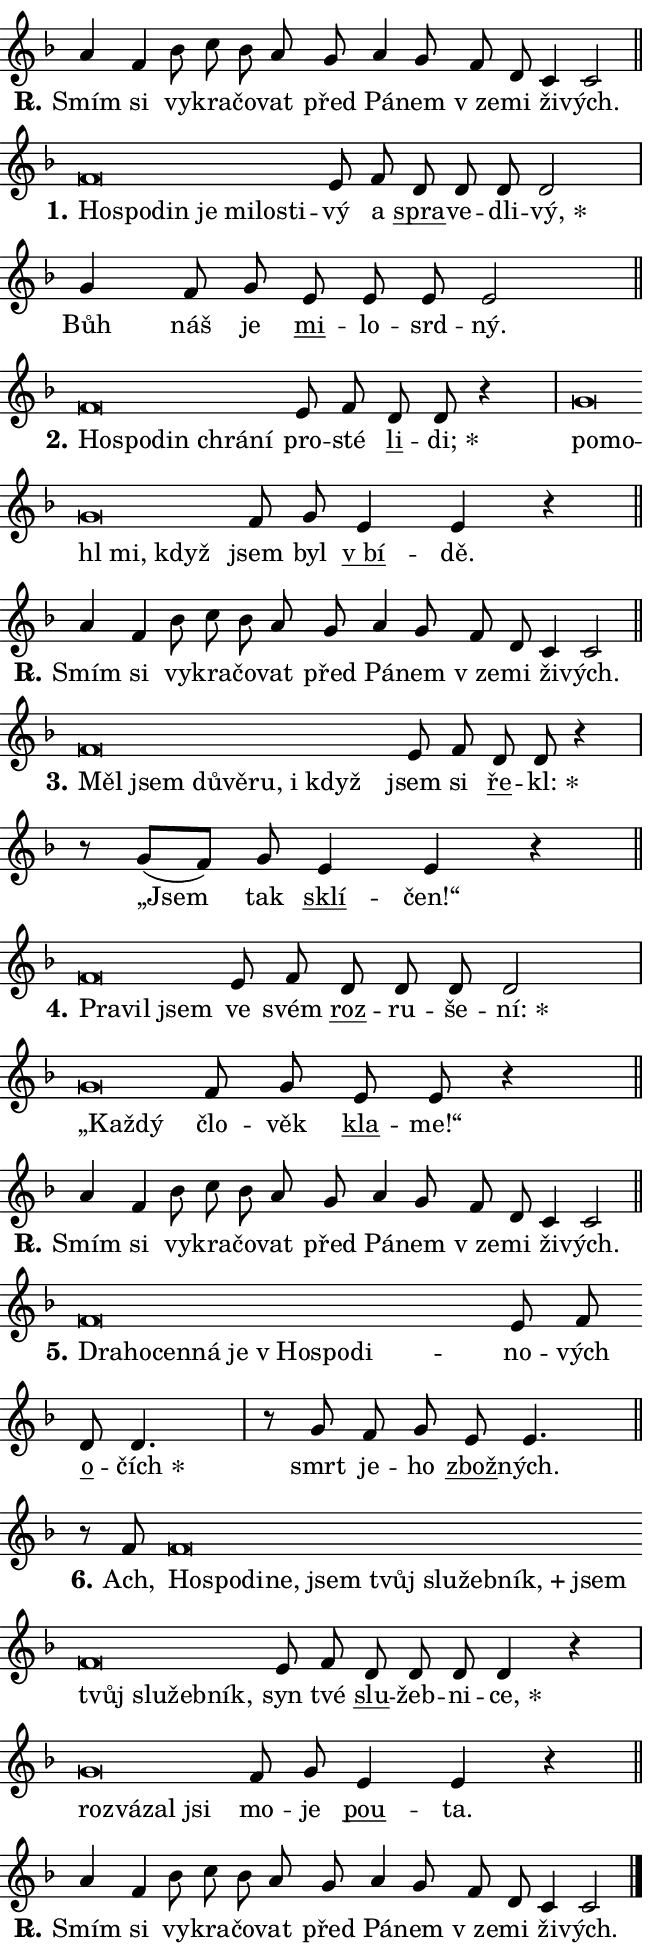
\version "2.24.0"
\header { tagline = "" }
\paper {
  indent = 0\cm
  top-margin = 0\cm
  right-margin = 0.13\cm % to fit lyric hyphens
  bottom-margin = 0\cm
  left-margin = 0\cm
  paper-width = 11\cm
  page-breaking = #ly:one-page-breaking
  system-system-spacing.basic-distance = #11
  score-system-spacing.basic-distance = #11
  ragged-last = ##f
}


%% Author: Thomas Morley
%% https://lists.gnu.org/archive/html/lilypond-user/2020-05/msg00002.html
#(define (line-position grob)
"Returns position of @var[grob} in current system:
   @code{'start}, if at first time-step
   @code{'end}, if at last time-step
   @code{'middle} otherwise
"
  (let* ((col (ly:item-get-column grob))
         (ln (ly:grob-object col 'left-neighbor))
         (rn (ly:grob-object col 'right-neighbor))
         (col-to-check-left (if (ly:grob? ln) ln col))
         (col-to-check-right (if (ly:grob? rn) rn col))
         (break-dir-left
           (and
             (ly:grob-property col-to-check-left 'non-musical #f)
             (ly:item-break-dir col-to-check-left)))
         (break-dir-right
           (and
             (ly:grob-property col-to-check-right 'non-musical #f)
             (ly:item-break-dir col-to-check-right))))
        (cond ((eqv? 1 break-dir-left) 'start)
              ((eqv? -1 break-dir-right) 'end)
              (else 'middle))))

#(define (tranparent-at-line-position vctor)
  (lambda (grob)
  "Relying on @code{line-position} select the relevant enry from @var{vctor}.
Used to determine transparency,"
    (case (line-position grob)
      ((end) (not (vector-ref vctor 0)))
      ((middle) (not (vector-ref vctor 1)))
      ((start) (not (vector-ref vctor 2))))))

noteHeadBreakVisibility =
#(define-music-function (break-visibility)(vector?)
"Makes @code{NoteHead}s transparent relying on @var{break-visibility}"
#{
  \override NoteHead.transparent =
    #(tranparent-at-line-position break-visibility)
#})

#(define delete-ledgers-for-transparent-note-heads
  (lambda (grob)
    "Reads whether a @code{NoteHead} is transparent.
If so this @code{NoteHead} is removed from @code{'note-heads} from
@var{grob}, which is supposed to be @code{LedgerLineSpanner}.
As a result ledgers are not printed for this @code{NoteHead}"
    (let* ((nhds-array (ly:grob-object grob 'note-heads))
           (nhds-list
             (if (ly:grob-array? nhds-array)
                 (ly:grob-array->list nhds-array)
                 '()))
           ;; Relies on the transparent-property being done before
           ;; Staff.LedgerLineSpanner.after-line-breaking is executed.
           ;; This is fragile ...
           (to-keep
             (remove
               (lambda (nhd)
                 (ly:grob-property nhd 'transparent #f))
               nhds-list)))
      ;; TODO find a better method to iterate over grob-arrays, similiar
      ;; to filter/remove etc for lists
      ;; For now rebuilt from scratch
      (set! (ly:grob-object grob 'note-heads)  '())
      (for-each
        (lambda (nhd)
          (ly:pointer-group-interface::add-grob grob 'note-heads nhd))
        to-keep))))

squashNotes = {
  \override NoteHead.X-extent = #'(-0.2 . 0.2)
  \override NoteHead.Y-extent = #'(-0.75 . 0)
  \override NoteHead.stencil =
    #(lambda (grob)
       (let ((pos (ly:grob-property grob 'staff-position)))
         (begin
           (if (< pos -7) (display "ERROR: Lower brevis then expected\n") (display ""))
           (if (<= pos -6) ly:text-interface::print ly:note-head::print))))
}
unSquashNotes = {
  \revert NoteHead.X-extent
  \revert NoteHead.Y-extent
  \revert NoteHead.stencil
}

hideNotes = \noteHeadBreakVisibility #begin-of-line-visible
unHideNotes = \noteHeadBreakVisibility #all-visible

% work-around for resetting accidentals
% https://lilypond.org/doc/v2.23/Documentation/notation/displaying-rhythms#unmetered-music
cadenzaMeasure = {
  \cadenzaOff
  \partial 1024 s1024
  \cadenzaOn
}

#(define-markup-command (accent layout props text) (markup?)
  "Underline accented syllable"
  (interpret-markup layout props
    #{\markup \override #'(offset . 4.3) \underline { #text }#}))

responsum = \markup \concat {
  "R" \hspace #-1.05 \path #0.1 #'((moveto 0 0.07) (lineto 0.9 0.8)) \hspace #0.05 "."
}

spaceSize = #0.6828661417322834 % exact space size for TeX Gyre Schola

\layout {
  \context {
    \Staff
    \remove "Time_signature_engraver"
    \override LedgerLineSpanner.after-line-breaking = #delete-ledgers-for-transparent-note-heads
  }
  \context {
    \Lyrics {
      \override LyricSpace.minimum-distance = \spaceSize
      \override LyricText.font-name = #"TeX Gyre Schola"
      \override LyricText.font-size = 1
      \override StanzaNumber.font-name = #"TeX Gyre Schola Bold"
      \override StanzaNumber.font-size = 1
    }
  }
  \context {
    \Score 
    \override NoteHead.text =
      #(lambda (grob) 
        (let ((pos (ly:grob-property grob 'staff-position)))
          #{\markup {
            \combine
              \halign #-0.55 \raise #(if (= pos -6) 0 0.5) \override #'(thickness . 2) \draw-line #'(3.2 . 0)
              \musicglyph "noteheads.sM1"
          }#}))
  }
}

% magnetic-lyrics.ily
%
%   written by
%     Jean Abou Samra <jean@abou-samra.fr>
%     Werner Lemberg <wl@gnu.org>
%
%   adapted by
%     Jiri Hon <jiri.hon@gmail.com>
%
% Version 2022-Apr-15

% https://www.mail-archive.com/lilypond-user@gnu.org/msg149350.html

#(define (Left_hyphen_pointer_engraver context)
   "Collect syllable-hyphen-syllable occurrences in lyrics and store
them in properties.  This engraver only looks to the left.  For
example, if the lyrics input is @code{foo -- bar}, it does the
following.

@itemize @bullet
@item
Set the @code{text} property of the @code{LyricHyphen} grob between
@q{foo} and @q{bar} to @code{foo}.

@item
Set the @code{left-hyphen} property of the @code{LyricText} grob with
text @q{foo} to the @code{LyricHyphen} grob between @q{foo} and
@q{bar}.
@end itemize

Use this auxiliary engraver in combination with the
@code{lyric-@/text::@/apply-@/magnetic-@/offset!} hook."
   (let ((hyphen #f)
         (text #f))
     (make-engraver
      (acknowledgers
       ((lyric-syllable-interface engraver grob source-engraver)
        (set! text grob)))
      (end-acknowledgers
       ((lyric-hyphen-interface engraver grob source-engraver)
        ;(when (not (grob::has-interface grob 'lyric-space-interface))
          (set! hyphen grob)));)
      ((stop-translation-timestep engraver)
       (when (and text hyphen)
         (ly:grob-set-object! text 'left-hyphen hyphen))
       (set! text #f)
       (set! hyphen #f)))))

#(define (lyric-text::apply-magnetic-offset! grob)
   "If the space between two syllables is less than the value in
property @code{LyricText@/.details@/.squash-threshold}, move the right
syllable to the left so that it gets concatenated with the left
syllable.

Use this function as a hook for
@code{LyricText@/.after-@/line-@/breaking} if the
@code{Left_@/hyphen_@/pointer_@/engraver} is active."
   (let ((hyphen (ly:grob-object grob 'left-hyphen #f)))
     (when hyphen
       (let ((left-text (ly:spanner-bound hyphen LEFT)))
         (when (grob::has-interface left-text 'lyric-syllable-interface)
           (let* ((common (ly:grob-common-refpoint grob left-text X))
                  (this-x-ext (ly:grob-extent grob common X))
                  (left-x-ext
                   (begin
                     ;; Trigger magnetism for left-text.
                     (ly:grob-property left-text 'after-line-breaking)
                     (ly:grob-extent left-text common X)))
                  ;; `delta` is the gap width between two syllables.
                  (delta (- (interval-start this-x-ext)
                            (interval-end left-x-ext)))
                  (details (ly:grob-property grob 'details))
                  (threshold (assoc-get 'squash-threshold details 0.2)))
             (when (< delta threshold)
               (let* (;; We have to manipulate the input text so that
                      ;; ligatures crossing syllable boundaries are not
                      ;; disabled.  For languages based on the Latin
                      ;; script this is essentially a beautification.
                      ;; However, for non-Western scripts it can be a
                      ;; necessity.
                      (lt (ly:grob-property left-text 'text))
                      (rt (ly:grob-property grob 'text))
                      (is-space (grob::has-interface hyphen 'lyric-space-interface))
                      (space (if is-space " " ""))
                      (extra-delta (if is-space spaceSize 0))
                      ;; Append new syllable.
                      (ltrt-space (if (and (string? lt) (string? rt))
                                (string-append lt space rt)
                                (make-concat-markup (list lt space rt))))
                      ;; Right-align `ltrt` to the right side.
                      (ltrt-space-markup (grob-interpret-markup
                               grob
                               (make-translate-markup
                                (cons (interval-length this-x-ext) 0)
                                (make-right-align-markup ltrt-space)))))
                 (begin
                   ;; Don't print `left-text`.
                   (ly:grob-set-property! left-text 'stencil #f)
                   ;; Set text and stencil (which holds all collected
                   ;; syllables so far) and shift it to the left.
                   (ly:grob-set-property! grob 'text ltrt-space)
                   (ly:grob-set-property! grob 'stencil ltrt-space-markup)
                   (ly:grob-translate-axis! grob (- (- delta extra-delta)) X))))))))))


#(define (lyric-hyphen::displace-bounds-first grob)
   ;; Make very sure this callback isn't triggered too early.
   (let ((left (ly:spanner-bound grob LEFT))
         (right (ly:spanner-bound grob RIGHT)))
     (ly:grob-property left 'after-line-breaking)
     (ly:grob-property right 'after-line-breaking)
     (ly:lyric-hyphen::print grob)))

squashThreshold = #0.4

\layout {
  \context {
    \Lyrics
    \consists #Left_hyphen_pointer_engraver
    \override LyricText.after-line-breaking =
      #lyric-text::apply-magnetic-offset!
    \override LyricHyphen.stencil = #lyric-hyphen::displace-bounds-first
    \override LyricText.details.squash-threshold = \squashThreshold
    \override LyricHyphen.minimum-distance = 0
    \override LyricHyphen.minimum-length = \squashThreshold
  }
}

squashText = \override LyricText.details.squash-threshold = 9999
unSquashText = \override LyricText.details.squash-threshold = \squashThreshold

leftText = \override LyricText.self-alignment-X = #LEFT
unLeftText = \revert LyricText.self-alignment-X

starOffset = #(lambda (grob) 
                (let ((x_offset (ly:self-alignment-interface::aligned-on-x-parent grob)))
                  (if (= x_offset 0) 0 (+ x_offset 1.2))))

star = #(define-music-function (syllable)(string?)
"Append star separator at the end of a syllable"
#{
  \once \override LyricText.X-offset = #starOffset
  \lyricmode { \markup {
    #syllable
    \override #'((font-name . "TeX Gyre Schola Bold")) \hspace #0.2 \lower #0.65 \larger "*"
  } }
#})

starAccent = #(define-music-function (syllable)(string?)
"Append star separator at the end of a syllable and make accent"
#{
  \once \override LyricText.X-offset = #starOffset
  \lyricmode { \markup {
    \accent #syllable
    \override #'((font-name . "TeX Gyre Schola Bold")) \hspace #0.2 \lower #0.65 \larger "*"
  } }
#})

breath = #(define-music-function (syllable)(string?)
"Append breathing indicator at the end of a syllable"
#{
  \lyricmode { \markup { #syllable "+" } }
#})

optionalBreath = #(define-music-function (syllable)(string?)
"Append optional breathing indicator at the end of a syllable"
#{
  \lyricmode { \markup { #syllable "(+)" } }
#})


\score {
    <<
        \new Voice = "melody" { \cadenzaOn \key f \major \relative { a'4 f \bar "" bes8 c bes a \bar "" g a4 g8 \bar "" f d \bar "" c4 c2 \cadenzaMeasure \bar "||" \break } }
        \new Lyrics \lyricsto "melody" { \lyricmode { \set stanza = \responsum
Smím si vy -- kra -- čo -- vat před Pá -- nem "v ze" -- mi ži -- vých. } }
    >>
    \layout {}
}

\score {
    <<
        \new Voice = "melody" { \cadenzaOn \key f \major \relative { \squashNotes f'\breve*1/16 \hideNotes \breve*1/16 \bar "" \breve*1/16 \bar "" \breve*1/16 \bar "" \breve*1/16 \bar "" \breve*1/16 \breve*1/16 \bar "" \unHideNotes \unSquashNotes e8 f \bar "" d d d d2 \cadenzaMeasure \bar "|" g4 f8 g \bar "" e e e e2 \cadenzaMeasure \bar "||" \break } }
        \new Lyrics \lyricsto "melody" { \lyricmode { \set stanza = "1."
\leftText Ho -- \squashText spo -- din je mi -- lo -- sti -- \unLeftText \unSquashText vý a \markup \accent spra -- ve -- dli -- \star vý, Bůh náš je \markup \accent mi -- lo -- srd -- ný. } }
    >>
    \layout {}
}

\score {
    <<
        \new Voice = "melody" { \cadenzaOn \key f \major \relative { \squashNotes f'\breve*1/16 \hideNotes \breve*1/16 \bar "" \breve*1/16 \bar "" \breve*1/16 \breve*1/16 \bar "" \unHideNotes \unSquashNotes e8 f \bar "" d8 d r4 \cadenzaMeasure \bar "|" \squashNotes g\breve*1/16 \hideNotes \breve*1/16 \bar "" \breve*1/16 \bar "" \breve*1/16 \breve*1/16 \bar "" \unHideNotes \unSquashNotes f8 g \bar "" e4 e r \cadenzaMeasure \bar "||" \break } }
        \new Lyrics \lyricsto "melody" { \lyricmode { \set stanza = "2."
\leftText Ho -- \squashText spo -- din chrá -- ní \unLeftText \unSquashText pro -- sté \markup \accent li -- \star di; \leftText po -- \squashText mo -- hl mi, když \unLeftText \unSquashText jsem byl \markup \accent "v bí" -- dě. } }
    >>
    \layout {}
}

\score {
    <<
        \new Voice = "melody" { \cadenzaOn \key f \major \relative { a'4 f \bar "" bes8 c bes a \bar "" g a4 g8 \bar "" f d \bar "" c4 c2 \cadenzaMeasure \bar "||" \break } }
        \new Lyrics \lyricsto "melody" { \lyricmode { \set stanza = \responsum
Smím si vy -- kra -- čo -- vat před Pá -- nem "v ze" -- mi ži -- vých. } }
    >>
    \layout {}
}

\score {
    <<
        \new Voice = "melody" { \cadenzaOn \key f \major \relative { \squashNotes f'\breve*1/16 \hideNotes \breve*1/16 \bar "" \breve*1/16 \bar "" \breve*1/16 \bar "" \breve*1/16 \bar "" \breve*1/16 \breve*1/16 \bar "" \unHideNotes \unSquashNotes e8 f \bar "" d8 d r4 \cadenzaMeasure \bar "|" r8 g8[( f8)] g \bar "" e4 e r \cadenzaMeasure \bar "||" \break } }
        \new Lyrics \lyricsto "melody" { \lyricmode { \set stanza = "3."
\leftText Měl \squashText jsem dů -- vě -- ru, i když \unLeftText \unSquashText jsem si \markup \accent ře -- \star kl: „Jsem tak \markup \accent sklí -- čen!“ } }
    >>
    \layout {}
}

\score {
    <<
        \new Voice = "melody" { \cadenzaOn \key f \major \relative { \squashNotes f'\breve*1/16 \hideNotes \breve*1/16 \breve*1/16 \bar "" \unHideNotes \unSquashNotes e8 f \bar "" d d d d2 \cadenzaMeasure \bar "|" \squashNotes g\breve*1/16 \hideNotes \breve*1/16 \bar "" \unHideNotes \unSquashNotes f8 g \bar "" e8 e r4 \cadenzaMeasure \bar "||" \break } }
        \new Lyrics \lyricsto "melody" { \lyricmode { \set stanza = "4."
\leftText Pra -- \squashText vil jsem \unLeftText \unSquashText ve svém \markup \accent roz -- ru -- še -- \star ní: \leftText „Kaž -- \squashText dý \unLeftText \unSquashText člo -- věk \markup \accent kla -- me!“ } }
    >>
    \layout {}
}

\score {
    <<
        \new Voice = "melody" { \cadenzaOn \key f \major \relative { a'4 f \bar "" bes8 c bes a \bar "" g a4 g8 \bar "" f d \bar "" c4 c2 \cadenzaMeasure \bar "||" \break } }
        \new Lyrics \lyricsto "melody" { \lyricmode { \set stanza = \responsum
Smím si vy -- kra -- čo -- vat před Pá -- nem "v ze" -- mi ži -- vých. } }
    >>
    \layout {}
}

\score {
    <<
        \new Voice = "melody" { \cadenzaOn \key f \major \relative { \squashNotes f'\breve*1/16 \hideNotes \breve*1/16 \bar "" \breve*1/16 \bar "" \breve*1/16 \bar "" \breve*1/16 \bar "" \breve*1/16 \bar "" \breve*1/16 \breve*1/16 \bar "" \unHideNotes \unSquashNotes e8 f \bar "" d8 d4. \cadenzaMeasure \bar "|" r8 g8 f8 g \bar "" e e4. \cadenzaMeasure \bar "||" \break } }
        \new Lyrics \lyricsto "melody" { \lyricmode { \set stanza = "5."
\leftText Dra -- \squashText ho -- cen -- ná je "v Ho" -- spo -- di -- \unLeftText \unSquashText no -- vých \markup \accent o -- \star čích smrt je -- ho \markup \accent zbož -- ných. } }
    >>
    \layout {}
}

\score {
    <<
        \new Voice = "melody" { \cadenzaOn \key f \major \relative { r8 f'8 \squashNotes f\breve*1/16 \hideNotes \breve*1/16 \bar "" \breve*1/16 \bar "" \breve*1/16 \bar "" \breve*1/16 \bar "" \breve*1/16 \bar "" \breve*1/16 \bar "" \breve*1/16 \bar "" \breve*1/16 \bar "" \breve*1/16 \bar "" \breve*1/16 \bar "" \breve*1/16 \bar "" \breve*1/16 \breve*1/16 \bar "" \unHideNotes \unSquashNotes e8 f \bar "" d d d d4 r \cadenzaMeasure \bar "|" \squashNotes g\breve*1/16 \hideNotes \breve*1/16 \bar "" \breve*1/16 \breve*1/16 \bar "" \unHideNotes \unSquashNotes f8 g \bar "" e4 e r \cadenzaMeasure \bar "||" \break } }
        \new Lyrics \lyricsto "melody" { \lyricmode { \set stanza = "6."
Ach, \leftText Ho -- \squashText spo -- di -- ne, jsem tvůj slu -- žeb -- \breath "ník," jsem tvůj slu -- žeb -- ník, \unLeftText \unSquashText syn tvé \markup \accent slu -- žeb -- ni -- \star ce, \leftText roz -- \squashText vá -- zal jsi \unLeftText \unSquashText mo -- je \markup \accent pou -- ta. } }
    >>
    \layout {}
}

\score {
    <<
        \new Voice = "melody" { \cadenzaOn \key f \major \relative { a'4 f \bar "" bes8 c bes a \bar "" g a4 g8 \bar "" f d \bar "" c4 c2 \cadenzaMeasure \bar "||" \break } \bar "|." }
        \new Lyrics \lyricsto "melody" { \lyricmode { \set stanza = \responsum
Smím si vy -- kra -- čo -- vat před Pá -- nem "v ze" -- mi ži -- vých. } }
    >>
    \layout {}
}
